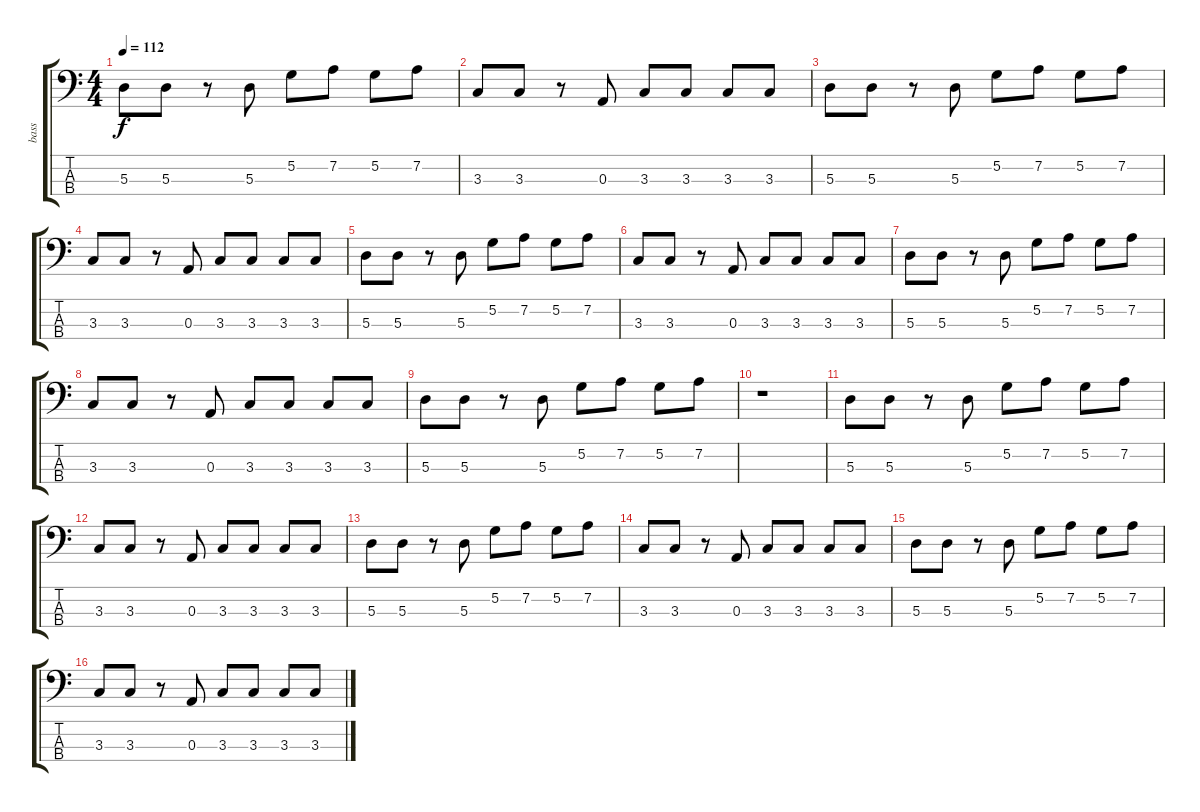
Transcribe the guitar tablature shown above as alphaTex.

\track ("bass" "bass") {instrument electricbassfinger}
\staff {score tabs}
\tuning (G2 D2 A1 E1) {hide}
\ts (4 4)
\tempo 112
\clef f4
\ks c
5.3.8{dy f} 5.3.8 r.8 5.3.8 5.2.8 7.2.8 5.2.8 7.2.8 |
3.3.8 3.3.8 r.8 0.3.8 3.3.8 3.3.8 3.3.8 3.3.8 |
5.3.8 5.3.8 r.8 5.3.8 5.2.8 7.2.8 5.2.8 7.2.8 |
3.3.8 3.3.8 r.8 0.3.8 3.3.8 3.3.8 3.3.8 3.3.8 |
5.3.8 5.3.8 r.8 5.3.8 5.2.8 7.2.8 5.2.8 7.2.8 |
3.3.8 3.3.8 r.8 0.3.8 3.3.8 3.3.8 3.3.8 3.3.8 |
5.3.8 5.3.8 r.8 5.3.8 5.2.8 7.2.8 5.2.8 7.2.8 |
3.3.8 3.3.8 r.8 0.3.8 3.3.8 3.3.8 3.3.8 3.3.8 |
5.3.8 5.3.8 r.8 5.3.8 5.2.8 7.2.8 5.2.8 7.2.8 |
r.1 |
5.3.8 5.3.8 r.8 5.3.8 5.2.8 7.2.8 5.2.8 7.2.8 |
3.3.8 3.3.8 r.8 0.3.8 3.3.8 3.3.8 3.3.8 3.3.8 |
5.3.8 5.3.8 r.8 5.3.8 5.2.8 7.2.8 5.2.8 7.2.8 |
3.3.8 3.3.8 r.8 0.3.8 3.3.8 3.3.8 3.3.8 3.3.8 |
5.3.8 5.3.8 r.8 5.3.8 5.2.8 7.2.8 5.2.8 7.2.8 |
3.3.8 3.3.8 r.8 0.3.8 3.3.8 3.3.8 3.3.8 3.3.8
